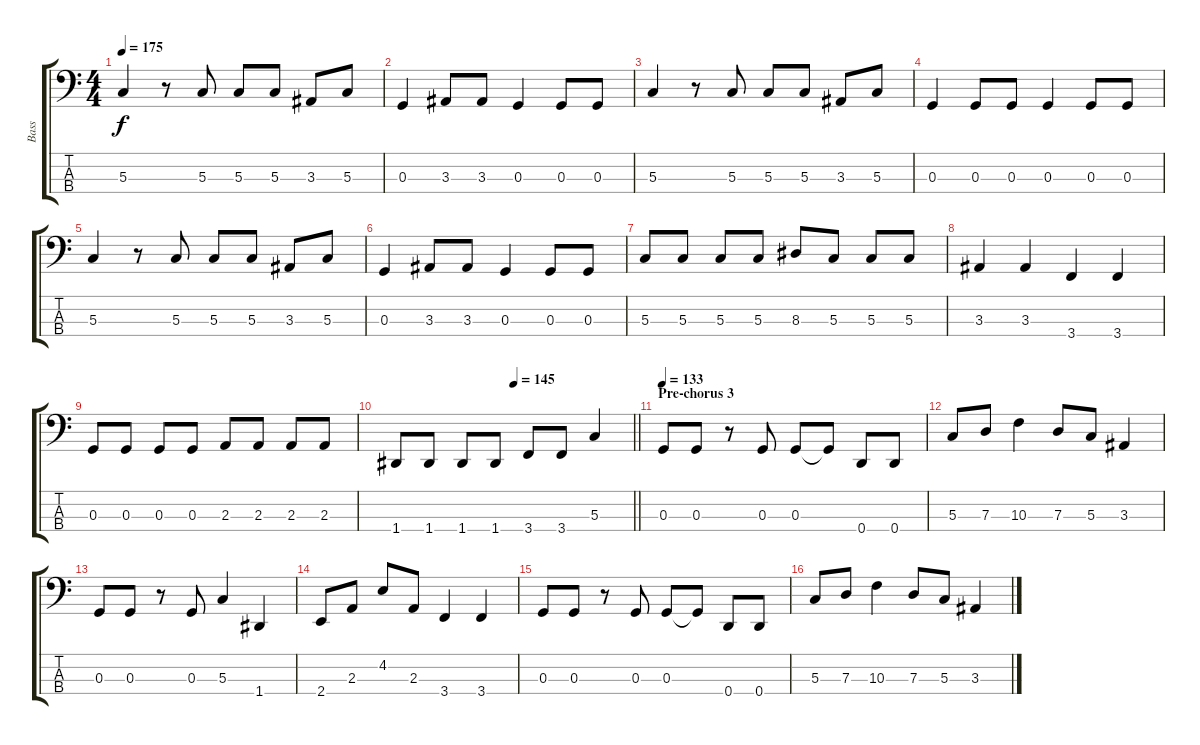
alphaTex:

\track ("Bass" "Bass") {instrument electricbasspick}
\staff {score tabs}
\tuning (F2 C2 G1 D1) {hide}
\ts (4 4)
\tempo 175
\clef f4
\ks c
5.3.4{dy f} r.8 5.3.8 5.3.8 5.3.8 3.3.8 5.3.8 |
0.3.4 3.3.8 3.3.8 0.3.4 0.3.8 0.3.8 |
5.3.4 r.8 5.3.8 5.3.8 5.3.8 3.3.8 5.3.8 |
0.3.4 0.3.8 0.3.8 0.3.4 0.3.8 0.3.8 |
5.3.4 r.8 5.3.8 5.3.8 5.3.8 3.3.8 5.3.8 |
0.3.4 3.3.8 3.3.8 0.3.4 0.3.8 0.3.8 |
5.3.8 5.3.8 5.3.8 5.3.8 8.3.8 5.3.8 5.3.8 5.3.8 |
3.3.4 3.3.4 3.4.4 3.4.4 |
0.3.8 0.3.8 0.3.8 0.3.8 2.3.8 2.3.8 2.3.8 2.3.8 |
\tempo (145 0.5)
\barLineRight lightlight
1.4.8 1.4.8 1.4.8 1.4.8 3.4.8 3.4.8 5.3.4 |
\section ("" "Pre-chorus 3")
\tempo 133
0.3.8 0.3.8 r.8 0.3.8 0.3.8 0.3{t}.8 0.4.8 0.4.8 |
5.3.8 7.3.8 10.3.4 7.3.8 5.3.8 3.3.4 |
0.3.8 0.3.8 r.8 0.3.8 5.3.4 1.4.4 |
2.4.8 2.3.8 4.2.8 2.3.8 3.4.4 3.4.4 |
0.3.8 0.3.8 r.8 0.3.8 0.3.8 0.3{t}.8 0.4.8 0.4.8 |
5.3.8 7.3.8 10.3.4 7.3.8 5.3.8 3.3.4
